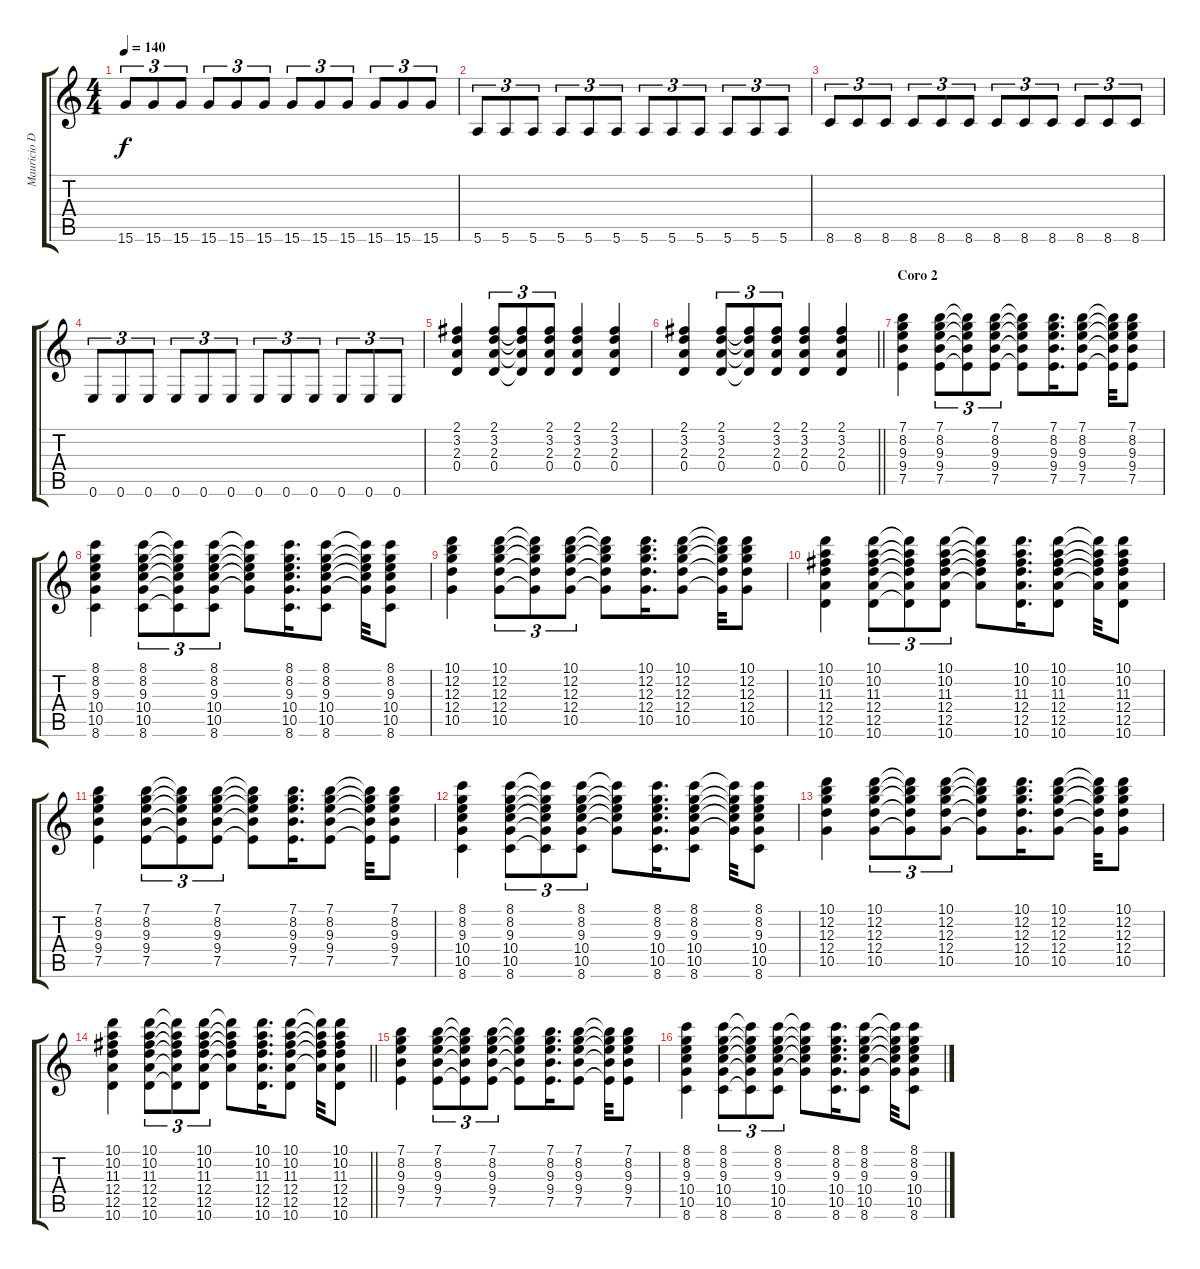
\track ("Mauricio Durán" "Mauricio D") {instrument overdrivenguitar}
\staff {score tabs}
\tuning (E4 B3 G3 D3 A2 E2) {hide}
\ts (4 4)
\tempo 140
\clef g2
\ks c
15.6.8{tu (3 2) dy f} 15.6.8{tu (3 2)} 15.6.8{tu (3 2)} 15.6.8{tu (3 2)} 15.6.8{tu (3 2)} 15.6.8{tu (3 2)} 15.6.8{tu (3 2)} 15.6.8{tu (3 2)} 15.6.8{tu (3 2)} 15.6.8{tu (3 2)} 15.6.8{tu (3 2)} 15.6.8{tu (3 2)} |
5.6.8{tu (3 2)} 5.6.8{tu (3 2)} 5.6.8{tu (3 2)} 5.6.8{tu (3 2)} 5.6.8{tu (3 2)} 5.6.8{tu (3 2)} 5.6.8{tu (3 2)} 5.6.8{tu (3 2)} 5.6.8{tu (3 2)} 5.6.8{tu (3 2)} 5.6.8{tu (3 2)} 5.6.8{tu (3 2)} |
8.6.8{tu (3 2)} 8.6.8{tu (3 2)} 8.6.8{tu (3 2)} 8.6.8{tu (3 2)} 8.6.8{tu (3 2)} 8.6.8{tu (3 2)} 8.6.8{tu (3 2)} 8.6.8{tu (3 2)} 8.6.8{tu (3 2)} 8.6.8{tu (3 2)} 8.6.8{tu (3 2)} 8.6.8{tu (3 2)} |
0.6.8{tu (3 2)} 0.6.8{tu (3 2)} 0.6.8{tu (3 2)} 0.6.8{tu (3 2)} 0.6.8{tu (3 2)} 0.6.8{tu (3 2)} 0.6.8{tu (3 2)} 0.6.8{tu (3 2)} 0.6.8{tu (3 2)} 0.6.8{tu (3 2)} 0.6.8{tu (3 2)} 0.6.8{tu (3 2)} |
(2.1 3.2 2.3 0.4).4{volume 8} (2.1 3.2 2.3 0.4).8{tu (3 2)} (2.1{t} 3.2{t} 2.3{t} 0.4{t}).8{tu (3 2)} (2.1 3.2 2.3 0.4).8{tu (3 2)} (2.1 3.2 2.3 0.4).4 (2.1 3.2 2.3 0.4).4 |
\barLineRight lightlight
(2.1 3.2 2.3 0.4).4 (2.1 3.2 2.3 0.4).8{tu (3 2)} (2.1{t} 3.2{t} 2.3{t} 0.4{t}).8{tu (3 2)} (2.1 3.2 2.3 0.4).8{tu (3 2)} (2.1 3.2 2.3 0.4).4 (2.1 3.2 2.3 0.4).4 |
\section ("" "Coro 2")
(7.1 8.2 9.3 9.4 7.5).4 (7.1 8.2 9.3 9.4 7.5).8{tu (3 2)} (7.1{t} 8.2{t} 9.3{t} 9.4{t} 7.5{t}).8{tu (3 2)} (7.1 8.2 9.3 9.4 7.5).8{tu (3 2)} (7.1{t} 8.2{t} 9.3{t} 9.4{t} 7.5{t}).8 (7.1 8.2 9.3 9.4 7.5).16{d} (7.1 8.2 9.3 9.4 7.5).8 (7.1{t} 8.2{t} 9.3{t} 9.4{t} 7.5{t}).32 (7.1 8.2 9.3 9.4 7.5).8 |
(8.1 8.2 9.3 10.4 10.5 8.6).4 (8.1 8.2 9.3 10.4 10.5 8.6).8{tu (3 2)} (8.1{t} 8.2{t} 9.3{t} 10.4{t} 10.5{t} 8.6{t}).8{tu (3 2)} (8.1 8.2 9.3 10.4 10.5 8.6).8{tu (3 2)} (8.1{t} 8.2{t} 9.3{t} 10.4{t} 10.5{t}).8 (8.1 8.2 9.3 10.4 10.5 8.6).16{d} (8.1 8.2 9.3 10.4 10.5 8.6).8 (8.1{t} 8.2{t} 9.3{t} 10.4{t} 10.5{t}).32 (8.1 8.2 9.3 10.4 10.5 8.6).8 |
(10.1 12.2 12.3 12.4 10.5).4 (10.1 12.2 12.3 12.4 10.5).8{tu (3 2)} (10.1{t} 12.2{t} 12.3{t} 12.4{t} 10.5{t}).8{tu (3 2)} (10.1 12.2 12.3 12.4 10.5).8{tu (3 2)} (10.1{t} 12.2{t} 12.3{t} 12.4{t} 10.5{t}).8 (10.1 12.2 12.3 12.4 10.5).16{d} (10.1 12.2 12.3 12.4 10.5).8 (10.1{t} 12.2{t} 12.3{t} 12.4{t} 10.5{t}).32 (10.1 12.2 12.3 12.4 10.5).8 |
(10.1 10.2 11.3 12.4 12.5 10.6).4 (10.1 10.2 11.3 12.4 12.5 10.6).8{tu (3 2)} (10.1{t} 10.2{t} 11.3{t} 12.4{t} 12.5{t} 10.6{t}).8{tu (3 2)} (10.1 10.2 11.3 12.4 12.5 10.6).8{tu (3 2)} (10.1{t} 10.2{t} 11.3{t} 12.4{t} 12.5{t}).8 (10.1 10.2 11.3 12.4 12.5 10.6).16{d} (10.1 10.2 11.3 12.4 12.5 10.6).8 (10.1{t} 10.2{t} 11.3{t} 12.4{t} 12.5{t}).32 (10.1 10.2 11.3 12.4 12.5 10.6).8 |
(7.1 8.2 9.3 9.4 7.5).4 (7.1 8.2 9.3 9.4 7.5).8{tu (3 2)} (7.1{t} 8.2{t} 9.3{t} 9.4{t} 7.5{t}).8{tu (3 2)} (7.1 8.2 9.3 9.4 7.5).8{tu (3 2)} (7.1{t} 8.2{t} 9.3{t} 9.4{t} 7.5{t}).8 (7.1 8.2 9.3 9.4 7.5).16{d} (7.1 8.2 9.3 9.4 7.5).8 (7.1{t} 8.2{t} 9.3{t} 9.4{t} 7.5{t}).32 (7.1 8.2 9.3 9.4 7.5).8 |
(8.1 8.2 9.3 10.4 10.5 8.6).4 (8.1 8.2 9.3 10.4 10.5 8.6).8{tu (3 2)} (8.1{t} 8.2{t} 9.3{t} 10.4{t} 10.5{t} 8.6{t}).8{tu (3 2)} (8.1 8.2 9.3 10.4 10.5 8.6).8{tu (3 2)} (8.1{t} 8.2{t} 9.3{t} 10.4{t} 10.5{t}).8 (8.1 8.2 9.3 10.4 10.5 8.6).16{d} (8.1 8.2 9.3 10.4 10.5 8.6).8 (8.1{t} 8.2{t} 9.3{t} 10.4{t} 10.5{t}).32 (8.1 8.2 9.3 10.4 10.5 8.6).8 |
(10.1 12.2 12.3 12.4 10.5).4 (10.1 12.2 12.3 12.4 10.5).8{tu (3 2)} (10.1{t} 12.2{t} 12.3{t} 12.4{t} 10.5{t}).8{tu (3 2)} (10.1 12.2 12.3 12.4 10.5).8{tu (3 2)} (10.1{t} 12.2{t} 12.3{t} 12.4{t} 10.5{t}).8 (10.1 12.2 12.3 12.4 10.5).16{d} (10.1 12.2 12.3 12.4 10.5).8 (10.1{t} 12.2{t} 12.3{t} 12.4{t} 10.5{t}).32 (10.1 12.2 12.3 12.4 10.5).8 |
\barLineRight lightlight
(10.1 10.2 11.3 12.4 12.5 10.6).4 (10.1 10.2 11.3 12.4 12.5 10.6).8{tu (3 2)} (10.1{t} 10.2{t} 11.3{t} 12.4{t} 12.5{t} 10.6{t}).8{tu (3 2)} (10.1 10.2 11.3 12.4 12.5 10.6).8{tu (3 2)} (10.1{t} 10.2{t} 11.3{t} 12.4{t} 12.5{t}).8 (10.1 10.2 11.3 12.4 12.5 10.6).16{d} (10.1 10.2 11.3 12.4 12.5 10.6).8 (10.1{t} 10.2{t} 11.3{t} 12.4{t} 12.5{t}).32 (10.1 10.2 11.3 12.4 12.5 10.6).8 |
(7.1 8.2 9.3 9.4 7.5).4 (7.1 8.2 9.3 9.4 7.5).8{tu (3 2)} (7.1{t} 8.2{t} 9.3{t} 9.4{t} 7.5{t}).8{tu (3 2)} (7.1 8.2 9.3 9.4 7.5).8{tu (3 2)} (7.1{t} 8.2{t} 9.3{t} 9.4{t} 7.5{t}).8 (7.1 8.2 9.3 9.4 7.5).16{d} (7.1 8.2 9.3 9.4 7.5).8 (7.1{t} 8.2{t} 9.3{t} 9.4{t} 7.5{t}).32 (7.1 8.2 9.3 9.4 7.5).8 |
(8.1 8.2 9.3 10.4 10.5 8.6).4 (8.1 8.2 9.3 10.4 10.5 8.6).8{tu (3 2)} (8.1{t} 8.2{t} 9.3{t} 10.4{t} 10.5{t} 8.6{t}).8{tu (3 2)} (8.1 8.2 9.3 10.4 10.5 8.6).8{tu (3 2)} (8.1{t} 8.2{t} 9.3{t} 10.4{t} 10.5{t}).8 (8.1 8.2 9.3 10.4 10.5 8.6).16{d} (8.1 8.2 9.3 10.4 10.5 8.6).8 (8.1{t} 8.2{t} 9.3{t} 10.4{t} 10.5{t}).32 (8.1 8.2 9.3 10.4 10.5 8.6).8
